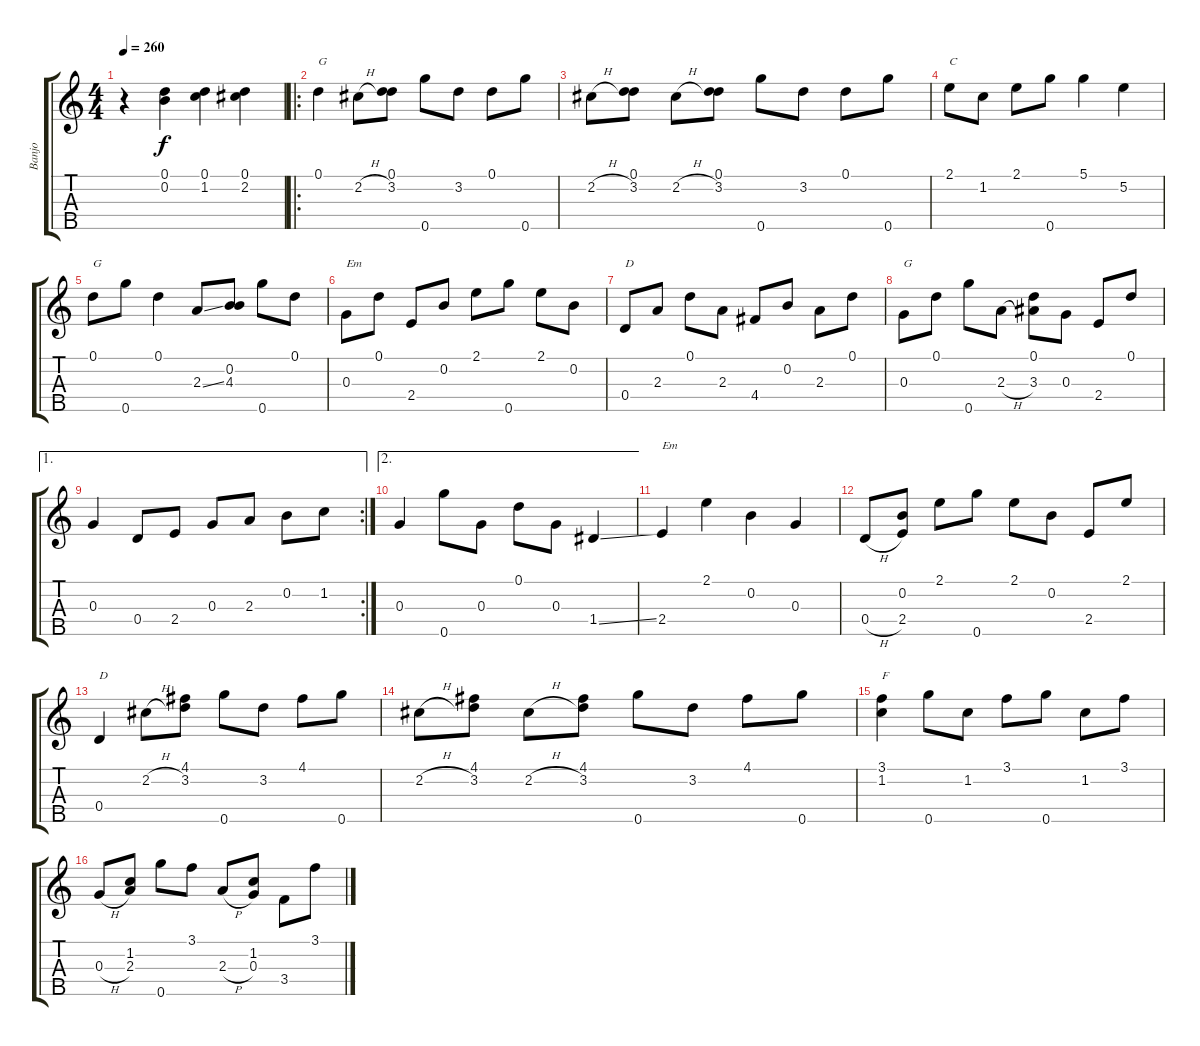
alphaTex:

\track ("Banjo" "Banjo") {instrument banjo}
\staff {score tabs}
\tuning (D4 B3 G3 D3 G4) {hide}
\displaytranspose 12
\ts (4 4)
\tempo 260
\clef g2
\ks c
r.4{dy f instrument banjo} (0.1 0.2).4 (0.1 1.2).4 (0.1 2.2).4 |
\ro
0.1.4{txt "G"} 2.2{h}.8 (0.1 3.2).8 0.5.8 3.2.8 0.1.8 0.5.8 |
2.2{h}.8 (0.1 3.2).8 2.2{h}.8 (0.1 3.2).8 0.5.8 3.2.8 0.1.8 0.5.8 |
2.1.8{txt "C"} 1.2.8 2.1.8 0.5.8 5.1.4 5.2.4 |
0.1.8{txt "G"} 0.5.8 0.1.4 2.3{ss}.8 (0.2 4.3).8 0.5.8 0.1.8 |
0.3.8{txt "Em"} 0.1.8 2.4.8 0.2.8 2.1.8 0.5.8 2.1.8 0.2.8 |
0.4.8{txt "D"} 2.3.8 0.1.8 2.3.8 4.4.8 0.2.8 2.3.8 0.1.8 |
0.3.8{txt "G"} 0.1.8 0.5.8 2.3{h}.8 (0.1 3.3).8 0.3.8 2.4.8 0.1.8 |
\ae 1
\rc 2
0.3.4 0.4.8 2.4.8 0.3.8 2.3.8 0.2.8 1.2.8 |
\ae 2
0.3.4 0.5.8 0.3.8 0.1.8 0.3.8 1.4{ss}.4 |
2.4.4{txt "Em"} 2.1.4 0.2.4 0.3.4 |
0.4{h}.8 (0.2 2.4).8 2.1.8 0.5.8 2.1.8 0.2.8 2.4.8 2.1.8 |
0.4.4{txt "D"} 2.2{h}.8 (4.1 3.2).8 0.5.8 3.2.8 4.1.8 0.5.8 |
2.2{h}.8 (4.1 3.2).8 2.2{h}.8 (4.1 3.2).8 0.5.8 3.2.8 4.1.8 0.5.8 |
(3.1 1.2).4{txt "F"} 0.5.8 1.2.8 3.1.8 0.5.8 1.2.8 3.1.8 |
0.3{h}.8 (1.2 2.3).8 0.5.8 3.1.8 2.3{h}.8 (1.2 0.3).8 3.4.8 3.1.8
